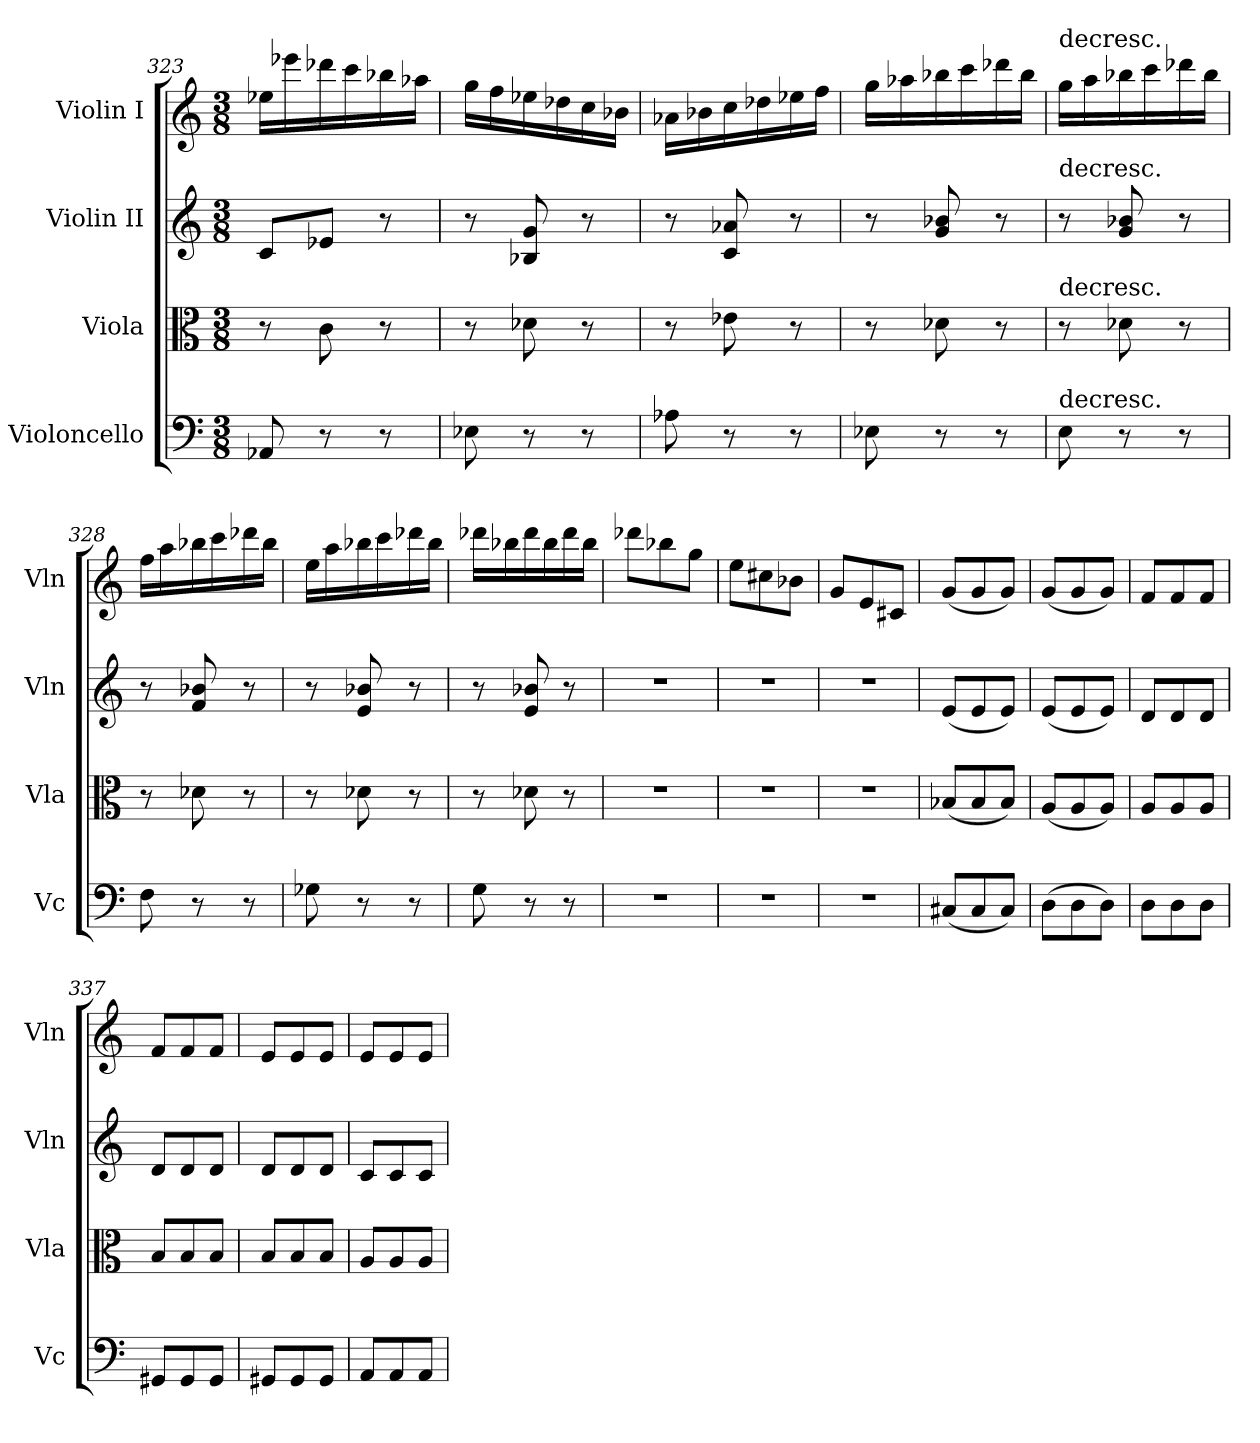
**kern	**kern	**kern	**kern
*part4	*part3	*part2	*part1
*staff4	*staff3	*staff2	*staff1
*I"Violoncello	*I"Viola	*I"Violin II	*I"Violin I
*I'Vc	*I'Vla	*I'Vln	*I'Vln
*clefF4	*clefC3	*clefG2	*clefG2
*k[]	*k[]	*k[]	*k[]
*C:	*C:	*C:	*C:
*M3/8	*M3/8	*M3/8	*M3/8
=323	=323	=323	=323
8AA-X	8r	8c/L	16ee-X\LL
.	.	.	16eee-X\
8r	8c	8e-X/J	16ddd-X\
.	.	.	16ccc\
8r	8r	8r	16bb-X\
.	.	.	16aa-X\JJ
=324	=324	=324	=324
8E-X	8r	8r	16gg\LL
.	.	.	16ff\
8r	8d-X	8B-X 8g	16ee-X\
.	.	.	16dd-X\
8r	8r	8r	16cc\
.	.	.	16b-X\JJ
=325	=325	=325	=325
8A-X	8r	8r	16a-X\LL
.	.	.	16b-X\
8r	8e-X	8c 8a-X	16cc\
.	.	.	16dd-X\
8r	8r	8r	16ee-X\
.	.	.	16ff\JJ
=326	=326	=326	=326
8E-X	8r	8r	16gg\LL
.	.	.	16aa-X\
8r	8d-X	8g 8b-X	16bb-X\
.	.	.	16ccc\
8r	8r	8r	16ddd-X\
.	.	.	16bb-\JJ
=327	=327	=327	=327
!	!	!	!LO:TX:a:t=decresc.
!	!	!LO:TX:a:t=decresc.	!
!	!LO:TX:a:t=decresc.	!	!
!LO:TX:a:t=decresc.	!	!	!
8E	8r	8r	16gg\LL
.	.	.	16aa\
8r	8d-X	8g 8b-X	16bb-X\
.	.	.	16ccc\
8r	8r	8r	16ddd-X\
.	.	.	16bb-\JJ
=328	=328	=328	=328
8F	8r	8r	16ff\LL
.	.	.	16aa\
8r	8d-X	8f 8b-X	16bb-X\
.	.	.	16ccc\
8r	8r	8r	16ddd-X\
.	.	.	16bb-\JJ
=329	=329	=329	=329
8G-X	8r	8r	16ee\LL
.	.	.	16aa\
8r	8d-X	8e 8b-X	16bb-X\
.	.	.	16ccc\
8r	8r	8r	16ddd-X\
.	.	.	16bb-\JJ
=330	=330	=330	=330
8G	8r	8r	16ddd-X\LL
.	.	.	16bb-X\
8r	8d-X	8e 8b-X	16ddd-\
.	.	.	16bb-\
8r	8r	8r	16ddd-\
.	.	.	16bb-\JJ
=331	=331	=331	=331
4.r	4.r	4.r	8ddd-X\L
.	.	.	8bb-X\
.	.	.	8gg\J
=332	=332	=332	=332
4.r	4.r	4.r	8ee\L
.	.	.	8cc#X\
.	.	.	8b-X\J
=333	=333	=333	=333
4.r	4.r	4.r	8g/L
.	.	.	8e/
.	.	.	8c#X/J
=334	=334	=334	=334
(8C#X/L	(8B-X/L	(8e/L	(8g/L
8C#/	8B-/	8e/	8g/
8C#/J)	8B-/J)	8e/J)	8g/J)
=335	=335	=335	=335
(8D\L	(8A/L	(8e/L	(8g/L
8D\	8A/	8e/	8g/
8D\J)	8A/J)	8e/J)	8g/J)
=336	=336	=336	=336
8D\L	8A/L	8d/L	8f/L
8D\	8A/	8d/	8f/
8D\J	8A/J	8d/J	8f/J
=337	=337	=337	=337
8GG#X/L	8B/L	8d/L	8f/L
8GG#/	8B/	8d/	8f/
8GG#/J	8B/J	8d/J	8f/J
=338	=338	=338	=338
8GG#X/L	8B/L	8d/L	8e/L
8GG#/	8B/	8d/	8e/
8GG#/J	8B/J	8d/J	8e/J
=339	=339	=339	=339
8AA/L	8A/L	8c/L	8e/L
8AA/	8A/	8c/	8e/
8AA/J	8A/J	8c/J	8e/J
=	=	=	=
*-	*-	*-	*-
